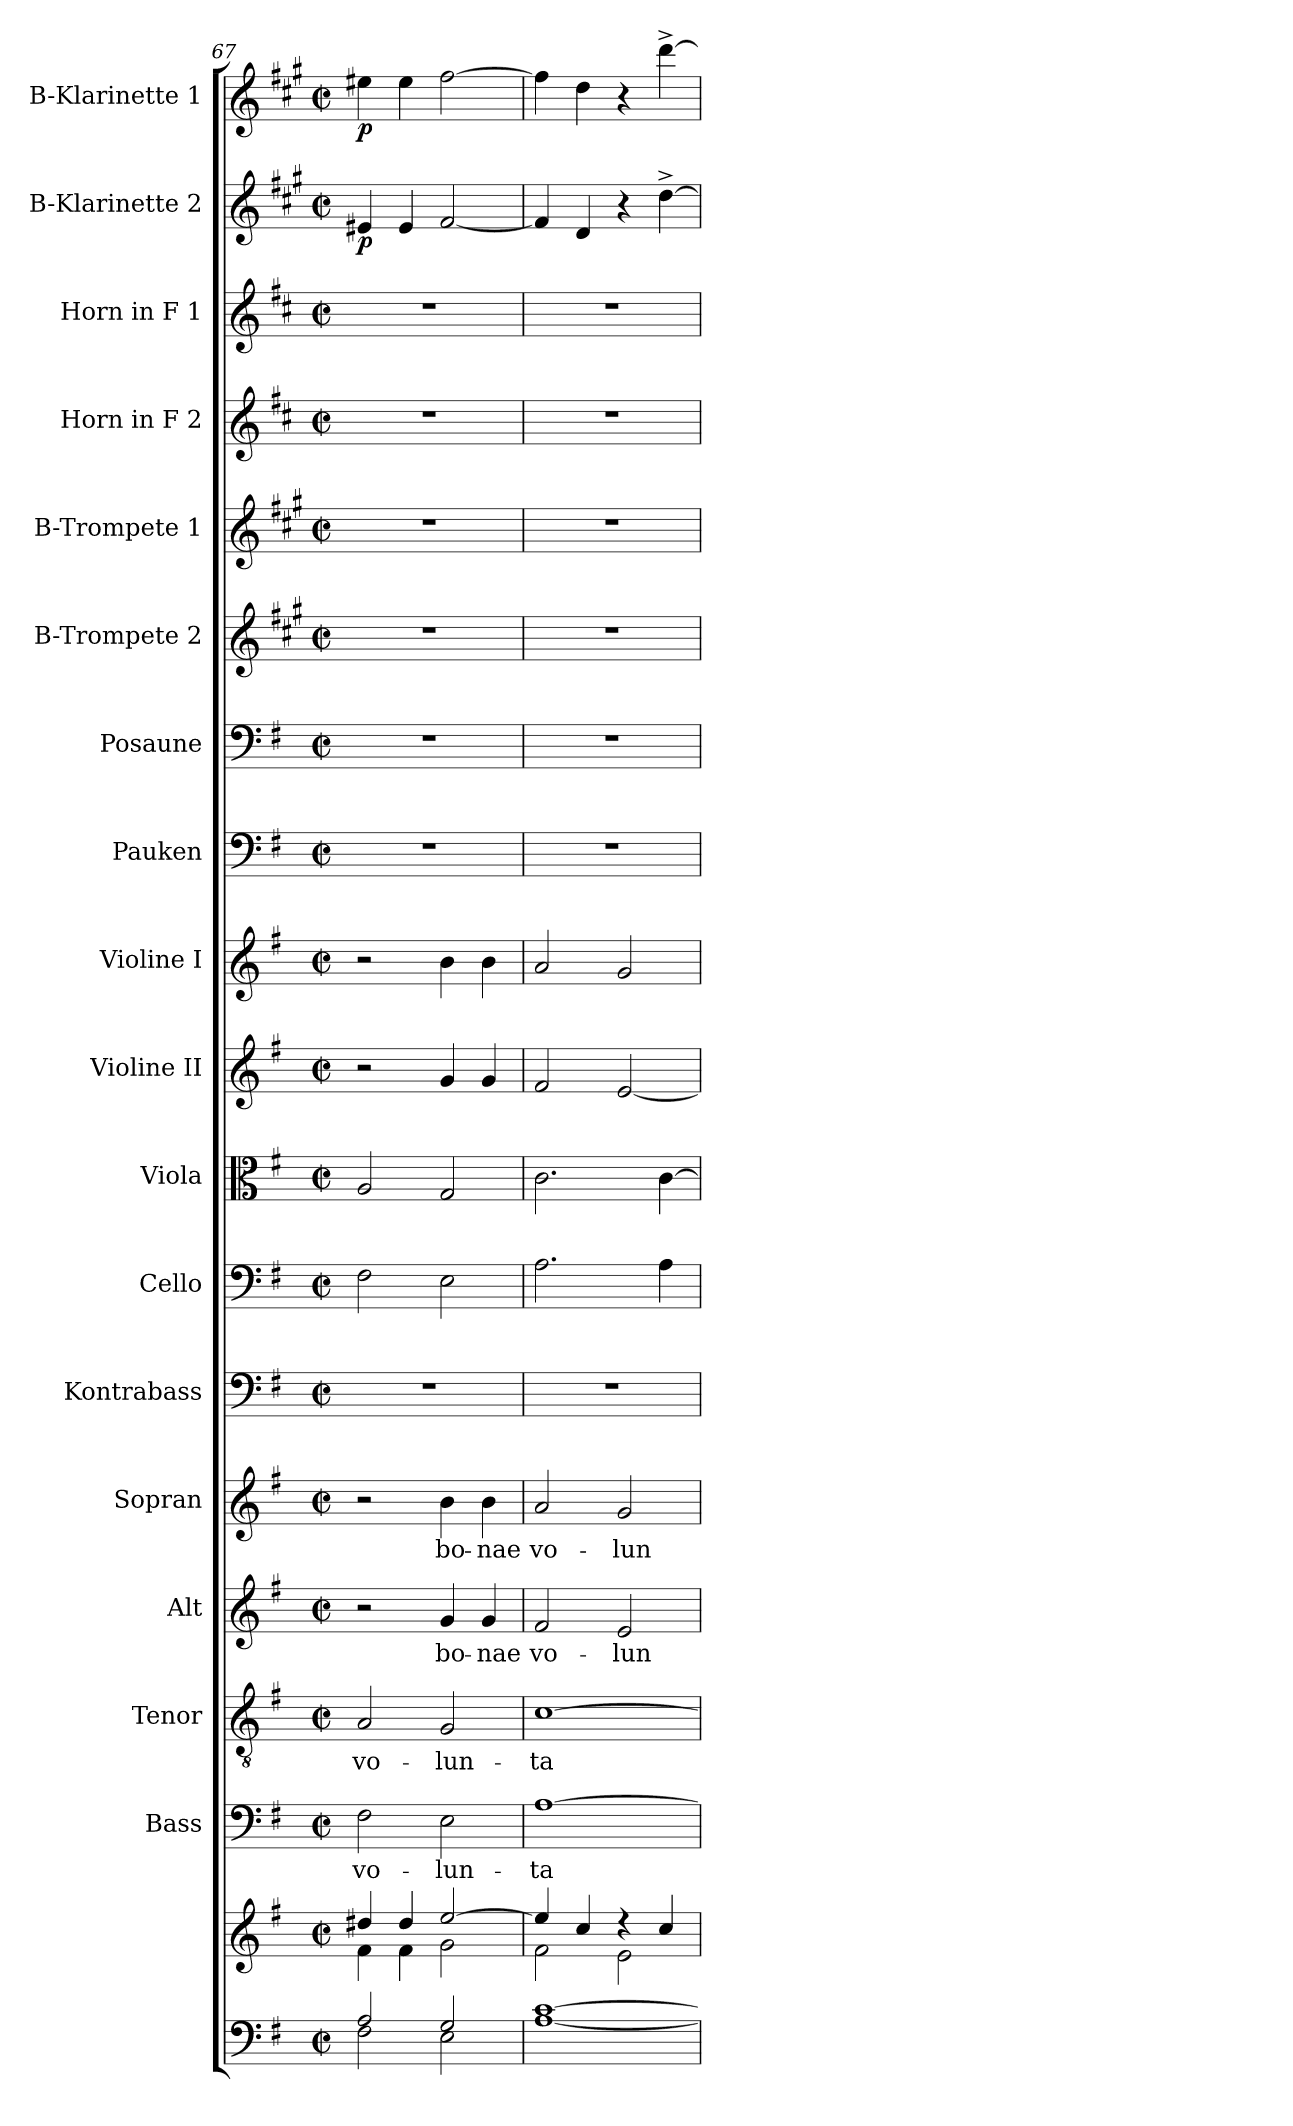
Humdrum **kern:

**kern	**kern	**kern	**text	**kern	**text	**kern	**text	**kern	**text	**kern	**kern	**kern	**kern	**kern	**kern	**kern	**kern	**kern	**kern	**kern	**kern	**dynam	**kern	**dynam
*part18	*part18	*part17	*part17	*part16	*part16	*part15	*part15	*part14	*part14	*part13	*part12	*part11	*part10	*part9	*part8	*part7	*part6	*part5	*part4	*part3	*part2	*part2	*part1	*part1
*staff19	*staff18	*staff17	*staff17	*staff16	*staff16	*staff15	*staff15	*staff14	*staff14	*staff13	*staff12	*staff11	*staff10	*staff9	*staff8	*staff7	*staff6	*staff5	*staff4	*staff3	*staff2	*staff2	*staff1	*staff1
*	*	*I"Bass	*	*I"Tenor	*	*I"Alt	*	*I"Sopran	*	*I"Kontrabass	*I"Cello	*I"Viola	*I"Violine II	*I"Violine I	*I"Pauken	*I"Posaune	*I"B-Trompete 2	*I"B-Trompete 1	*I"Horn in F 2	*I"Horn in F 1	*I"B-Klarinette 2	*	*I"B-Klarinette 1	*
*	*	*I'B.	*	*I'T.	*	*I'A.	*	*I'S.	*	*I'Kb.	*	*I'Vla.	*I'Vl. II	*I'Vl. I	*I'Pk.	*I'Pos.	*I'B Trp. 2	*I'B Trp. 1	*	*	*I'B Kl. 2	*	*I'B Kl. 1	*
*clefF4	*clefG2	*clefF4	*	*clefGv2	*	*clefG2	*	*clefG2	*	*clefF4	*clefF4	*clefC3	*clefG2	*clefG2	*clefF4	*clefF4	*clefG2	*clefG2	*clefG2	*clefG2	*clefG2	*	*clefG2	*
*	*	*	*	*	*	*	*	*	*	*ITrd7c12	*	*	*	*	*	*	*ITrd1c2	*ITrd1c2	*ITrd4c7	*ITrd4c7	*ITrd1c2	*	*ITrd1c2	*
*k[f#]	*k[f#]	*k[f#]	*	*k[f#]	*	*k[f#]	*	*k[f#]	*	*k[f#]	*k[f#]	*k[f#]	*k[f#]	*k[f#]	*k[f#]	*k[f#]	*k[f#]	*k[f#]	*k[f#]	*k[f#]	*k[f#]	*	*k[f#]	*
*G:	*G:	*G:	*	*G:	*	*G:	*	*G:	*	*G:	*G:	*G:	*G:	*G:	*G:	*G:	*G:	*G:	*G:	*G:	*G:	*	*G:	*
*M2/2	*M2/2	*M2/2	*	*M2/2	*	*M2/2	*	*M2/2	*	*M2/2	*M2/2	*M2/2	*M2/2	*M2/2	*M2/2	*M2/2	*M2/2	*M2/2	*M2/2	*M2/2	*M2/2	*	*M2/2	*
*met(c|)	*met(c|)	*met(c|)	*	*met(c|)	*	*met(c|)	*	*met(c|)	*	*met(c|)	*met(c|)	*met(c|)	*met(c|)	*met(c|)	*met(c|)	*met(c|)	*met(c|)	*met(c|)	*met(c|)	*met(c|)	*met(c|)	*	*met(c|)	*
=67	=67	=67	=67	=67	=67	=67	=67	=67	=67	=67	=67	=67	=67	=67	=67	=67	=67	=67	=67	=67	=67	=67	=67	=67
*^	*^	*	*	*	*	*	*	*	*	*	*	*	*	*	*	*	*	*	*	*	*	*	*	*
!	!	!	!	!	!LO:LY:b	!	!LO:LY:b	!	!	!	!	!	!	!	!	!	!	!	!	!	!	!	!	!LO:DY:b	!	!LO:DY:b
2A/	2F#\	4dd#X/	4f#\	2F#\	vo-	2A/	vo-	2r	.	2r	.	1r	2F#\	2A/	2r	2r	1r	1r	1r	1r	1r	1r	4d#X/	p	4dd#X\	p
.	.	4dd#/	4f#\	.	.	.	.	.	.	.	.	.	.	.	.	.	.	.	.	.	.	.	4d#/	.	4dd#\	.
!	!	!	!	!	!LO:LY:b	!	!LO:LY:b	!	!LO:LY:b	!	!LO:LY:b	!	!	!	!	!	!	!	!	!	!	!	!	!	!	!
2G/	2E\	[>2ee/	2g\	2E\	-lun-	2G/	-lun-	4g/	bo-	4b\	bo-	.	2E\	2G/	4g/	4b\	.	.	.	.	.	.	[2e/	.	[2ee\	.
!	!	!	!	!	!	!	!	!	!LO:LY:b	!	!LO:LY:b	!	!	!	!	!	!	!	!	!	!	!	!	!	!	!
.	.	.	.	.	.	.	.	4g/	-nae	4b\	-nae	.	.	.	4g/	4b\	.	.	.	.	.	.	.	.	.	.
=68	=68	=68	=68	=68	=68	=68	=68	=68	=68	=68	=68	=68	=68	=68	=68	=68	=68	=68	=68	=68	=68	=68	=68	=68	=68	=68
!	!	!	!	!	!LO:LY:b	!	!LO:LY:b	!	!LO:LY:b	!	!LO:LY:b	!	!	!	!	!	!	!	!	!	!	!	!	!	!	!
[>1c	[<1A	4ee/]	2f#\	[1A	-ta-	[1c	-ta-	2f#/	vo-	2a/	vo-	1r	2.A\	2.c\	2f#/	2a/	1r	1r	1r	1r	1r	1r	4e/]	.	4ee\]	.
.	.	4cc/	.	.	.	.	.	.	.	.	.	.	.	.	.	.	.	.	.	.	.	.	4c/	.	4cc\	.
!	!	!	!	!	!	!	!	!	!LO:LY:b	!	!LO:LY:b	!	!	!	!	!	!	!	!	!	!	!	!	!	!	!
.	.	4rdd	2e\	.	.	.	.	2e/	-lun-	2g/	-lun-	.	.	.	[2e/	2g/	.	.	.	.	.	.	4r	.	4r	.
.	.	4cc/	.	.	.	.	.	.	.	.	.	.	4A\	[4c\	.	.	.	.	.	.	.	.	[4cc^>\	.	[4ccc^>\	.
*v	*v	*	*	*	*	*	*	*	*	*	*	*	*	*	*	*	*	*	*	*	*	*	*	*	*	*
*	*v	*v	*	*	*	*	*	*	*	*	*	*	*	*	*	*	*	*	*	*	*	*	*	*	*
=	=	=	=	=	=	=	=	=	=	=	=	=	=	=	=	=	=	=	=	=	=	=	=	=
*-	*-	*-	*-	*-	*-	*-	*-	*-	*-	*-	*-	*-	*-	*-	*-	*-	*-	*-	*-	*-	*-	*-	*-	*-
